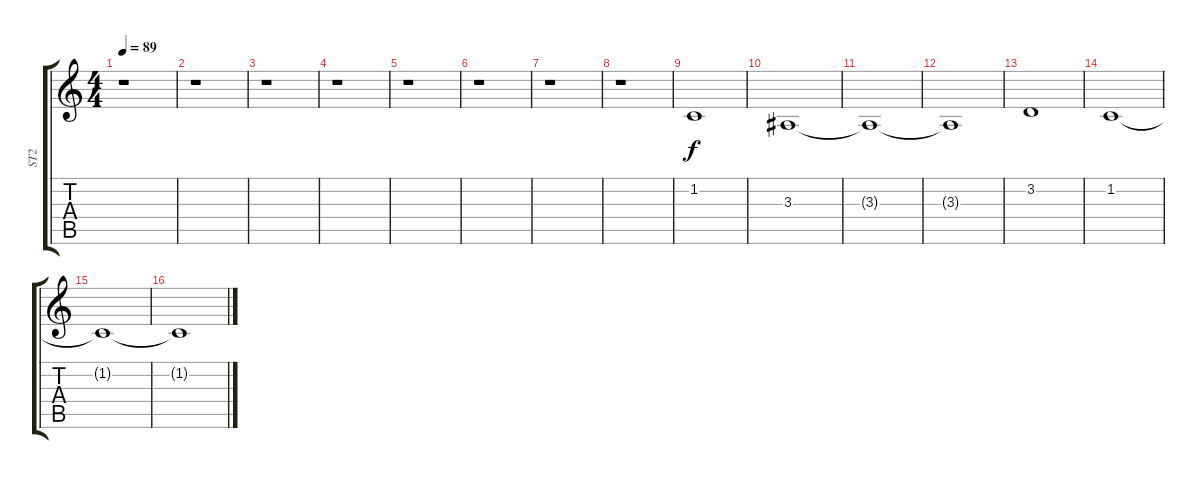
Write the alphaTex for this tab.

\track ("ST2" "ST2") {instrument stringensemble2}
\staff {score tabs}
\tuning (E4 B3 G3 D3 A2 E2) {hide}
\ts (4 4)
\tempo 89
\clef g2
\ks c
r.1{dy f instrument stringensemble2} |
r.1 |
r.1 |
r.1 |
r.1 |
r.1 |
r.1 |
r.1 |
1.2.1 |
3.3.1 |
3.3{t}.1 |
3.3{t}.1 |
3.2.1 |
1.2.1 |
1.2{t}.1 |
1.2{t}.1
